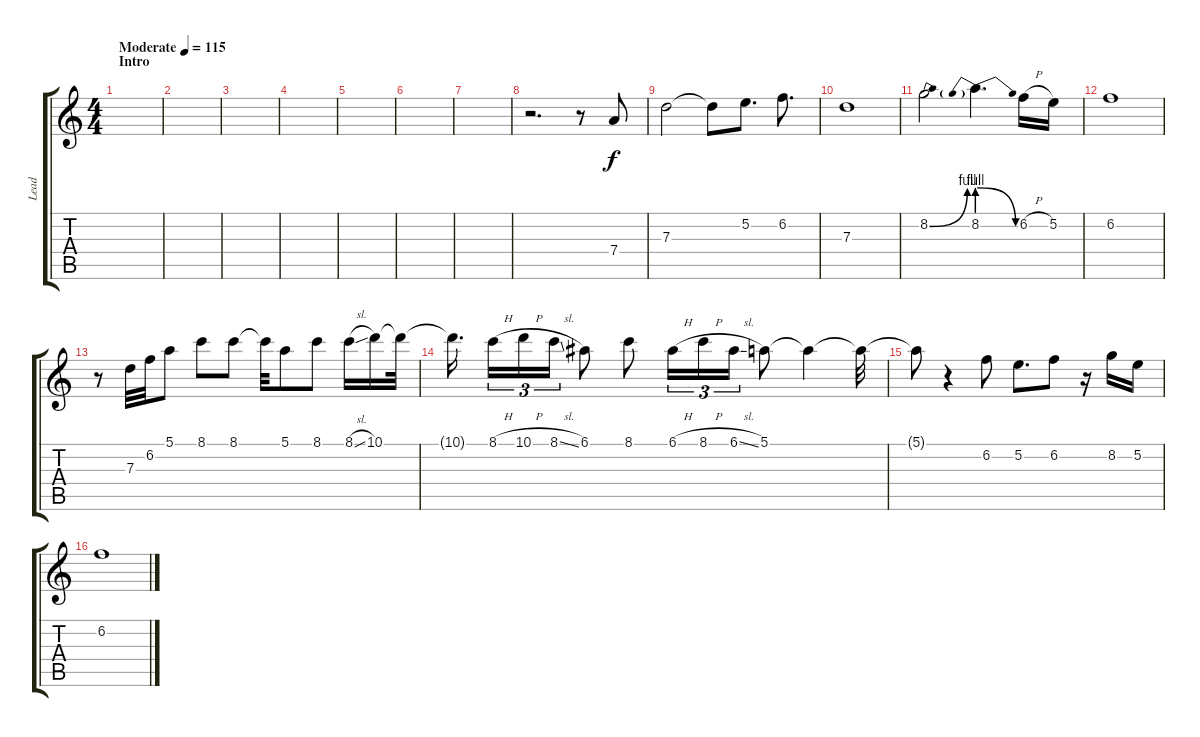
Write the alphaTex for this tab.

\track ("Lead" "Lead") {instrument distortionguitar}
\staff {score tabs}
\tuning (E4 B3 G3 D3 A2 E2) {hide}
\ts (4 4)
\section ("" "Intro")
\tempo (115 "Moderate")
\clef g2
\ks c
|
|
|
|
|
|
|
r.2{d} r.8 7.4.8 |
7.3.2 7.3{t}.8 5.2.8{d} 6.2.8{d} |
7.3.1 |
8.2{be (bend 0 0 60 4)}.2 8.2{be (prebendrelease 0 4 60 0)}.4{d} 6.2{h}.16 5.2.16 |
6.2.1 |
r.8 7.3.32 6.2.32 5.1.8 8.1.8 8.1.8 8.1{t}.32 5.1.8 8.1.8 8.1{sl}.16 10.1.16 10.1{t}.32 |
10.1{t}.16{d beam splitsecondary} 8.1{h}.16{tu (3 2)} 10.1{h}.16{tu (3 2)} 8.1{sl}.16{tu (3 2)} 6.1.8 8.1.8 6.1{h}.16{tu (3 2)} 8.1{h}.16{tu (3 2)} 6.1{sl}.16{tu (3 2)} 5.1.8 5.1{t}.4 5.1{t}.32 |
5.1{t}.8 r.4 6.2.8 5.2.8{d} 6.2.8 r.16 8.2.16 5.2.16 |
6.2.1
